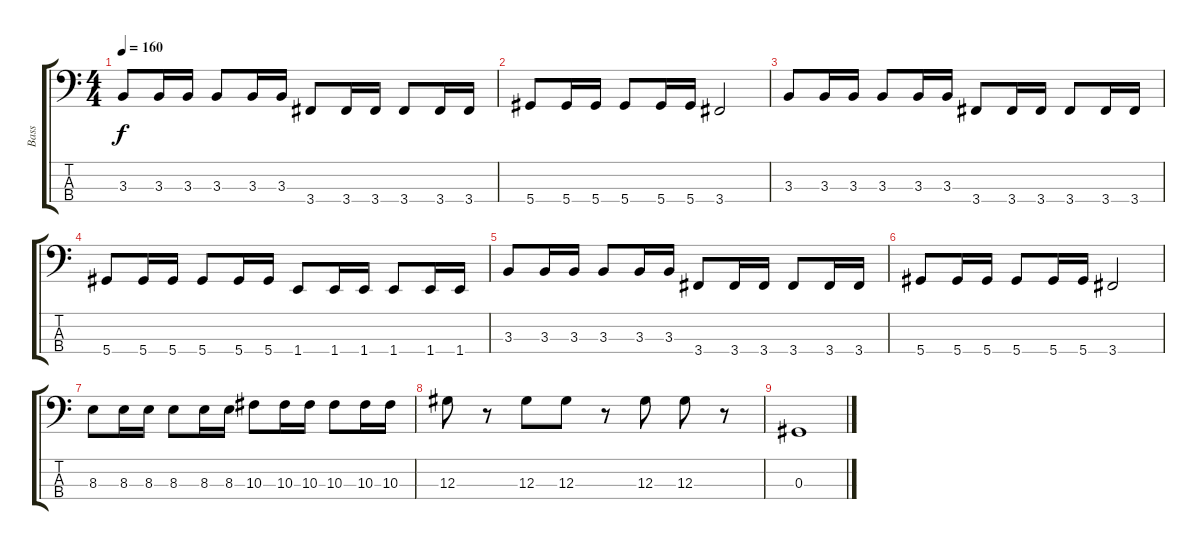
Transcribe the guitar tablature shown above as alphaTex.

\track ("Bass" "Bass") {instrument electricbassfinger}
\staff {score tabs}
\tuning (Gb2 Db2 Ab1 Eb1) {hide}
\ts (4 4)
\tempo 160
\clef f4
\ks c
3.3.8{dy f} 3.3.16 3.3.16 3.3.8 3.3.16 3.3.16 3.4.8 3.4.16 3.4.16 3.4.8 3.4.16 3.4.16 |
5.4.8 5.4.16 5.4.16 5.4.8 5.4.16 5.4.16 3.4.2 |
3.3.8 3.3.16 3.3.16 3.3.8 3.3.16 3.3.16 3.4.8 3.4.16 3.4.16 3.4.8 3.4.16 3.4.16 |
5.4.8 5.4.16 5.4.16 5.4.8 5.4.16 5.4.16 1.4.8 1.4.16 1.4.16 1.4.8 1.4.16 1.4.16 |
3.3.8 3.3.16 3.3.16 3.3.8 3.3.16 3.3.16 3.4.8 3.4.16 3.4.16 3.4.8 3.4.16 3.4.16 |
5.4.8 5.4.16 5.4.16 5.4.8 5.4.16 5.4.16 3.4.2 |
8.3.8 8.3.16 8.3.16 8.3.8 8.3.16 8.3.16 10.3.8 10.3.16 10.3.16 10.3.8 10.3.16 10.3.16 |
12.3.8 r.8 12.3.8 12.3.8 r.8 12.3.8 12.3.8 r.8 |
0.3.1
